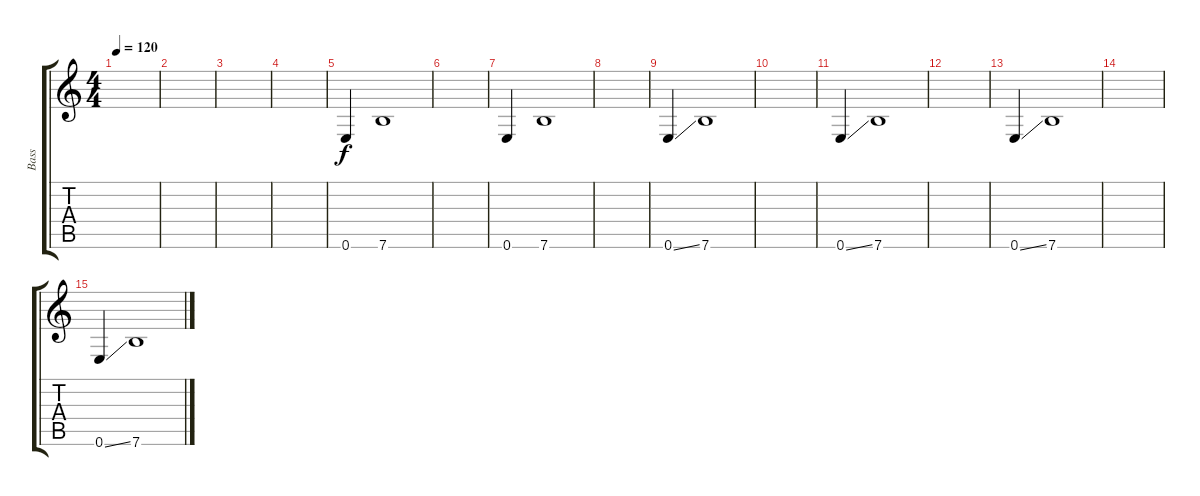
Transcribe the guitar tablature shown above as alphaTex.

\track ("Bass" "Bass") {instrument electricbassfinger}
\staff {score tabs}
\tuning (E4 B3 G3 D3 A2 E2) {hide}
\ts (4 4)
\tempo 120
\clef g2
\ks c
|
|
|
|
0.6.4 7.6.1 |
|
0.6.4 7.6.1 |
|
0.6{ss}.4 7.6.1 |
|
0.6{ss}.4 7.6.1 |
|
0.6{ss}.4 7.6.1 |
|
0.6{ss}.4 7.6.1
